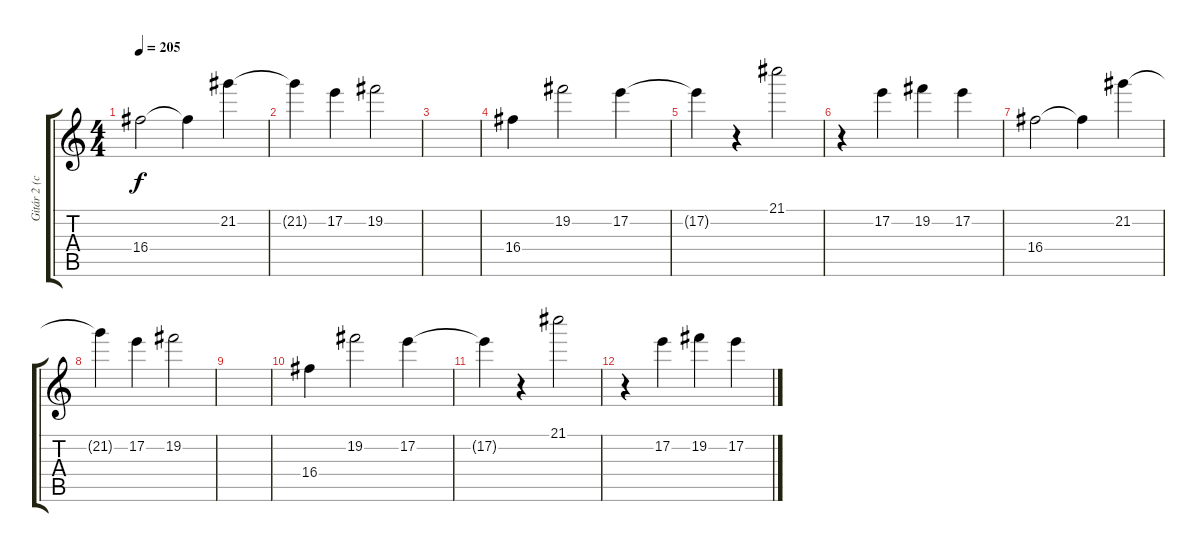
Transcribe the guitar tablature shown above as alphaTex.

\track ("Gitár 2 (clean)" "Gitár 2 (c") {instrument acousticguitarsteel}
\staff {score tabs}
\tuning (E4 B3 G3 D3 A2 E2) {hide}
\ts (4 4)
\tempo 205
\clef g2
\ks c
16.4.2{dy f} 16.4{t}.4 21.2.4 |
21.2{t}.4 17.2.4 19.2.2 |
|
16.4.4 19.2.2 17.2.4 |
17.2{t}.4 r.4 21.1.2 |
r.4 17.2.4 19.2.4 17.2.4 |
16.4.2 16.4{t}.4 21.2.4 |
21.2{t}.4 17.2.4 19.2.2 |
|
16.4.4 19.2.2 17.2.4 |
17.2{t}.4 r.4 21.1.2 |
r.4 17.2.4 19.2.4 17.2.4
